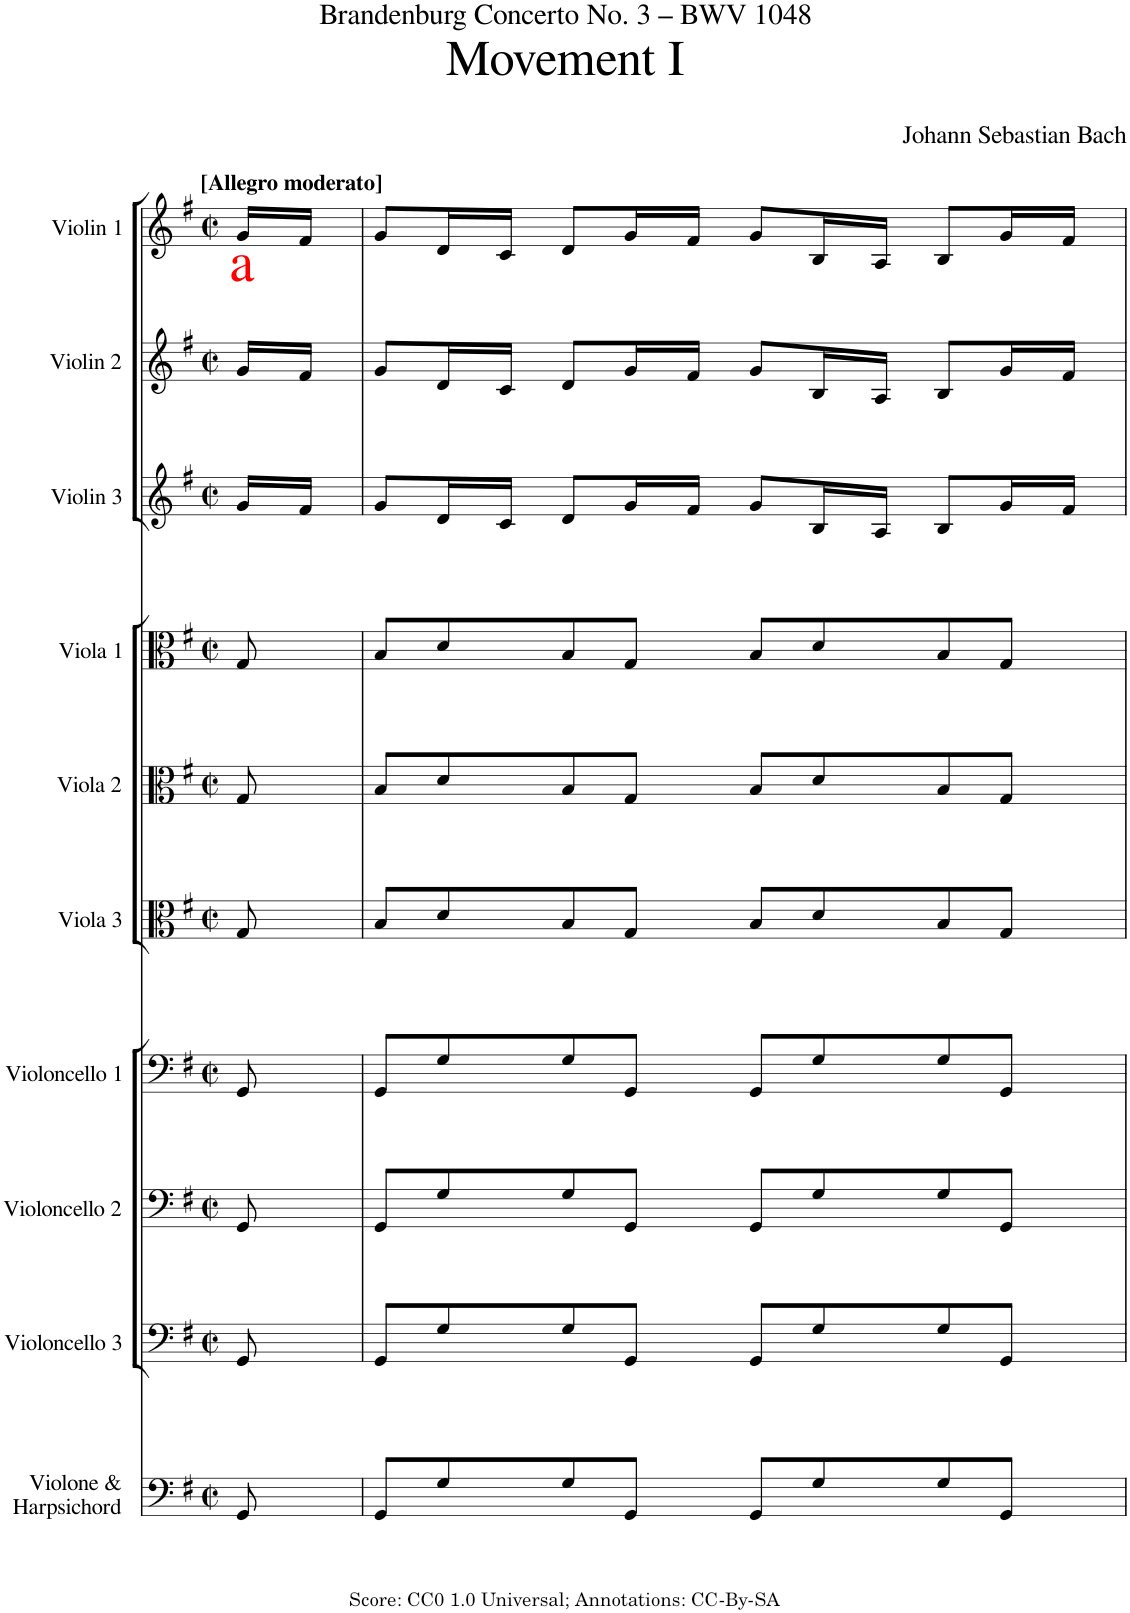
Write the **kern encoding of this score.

**kern	**kern	**kern	**kern	**kern	**kern	**kern	**kern	**kern	**kern	**text
*part10	*part9	*part8	*part7	*part6	*part5	*part4	*part3	*part2	*part1	*part1
*staff10	*staff9	*staff8	*staff7	*staff6	*staff5	*staff4	*staff3	*staff2	*staff1	*staff1
*I"Violone &amp; Harpsichord	*I"Violoncello 3	*I"Violoncello 2	*I"Violoncello 1	*I"Viola 3	*I"Viola 2	*I"Viola 1	*I"Violin 3	*I"Violin 2	*I"Violin 1	*
*I'Vne. &amp; Hch.	*I'Vc. 3	*I'Vc. 2	*I'Vc. 1	*I'Vla. 3	*I'Vla. 2	*I'Vla. 1	*I'Vln. 3	*I'Vln. 2	*I'Vln. 1	*
*clefF4	*clefF4	*clefF4	*clefF4	*clefC3	*clefC3	*clefC3	*clefG2	*clefG2	*clefG2	*
*k[f#]	*k[f#]	*k[f#]	*k[f#]	*k[f#]	*k[f#]	*k[f#]	*k[f#]	*k[f#]	*k[f#]	*
*M4/4	*M4/4	*M4/4	*M4/4	*M4/4	*M4/4	*M4/4	*M4/4	*M4/4	*M4/4	*
*met(c|)	*met(c|)	*met(c|)	*met(c|)	*met(c|)	*met(c|)	*met(c|)	*met(c|)	*met(c|)	*met(c|)	*
=1	=1	=1	=1	=1	=1	=1	=1	=1	=1	=1
!	!	!	!	!	!	!	!	!	!LO:TX:a:B:t=[Allegro moderato]	!
!	!	!	!	!	!	!	!	!	!	!LO:LY:b:color=#FF0000
8GG/	8GG/	8GG/	8GG/	8G/	8G/	8G/	16g/LL	16g/LL	16g/LL	a
.	.	.	.	.	.	.	16f#/JJ	16f#/JJ	16f#/JJ	.
=2	=2	=2	=2	=2	=2	=2	=2	=2	=2	=2
8GG/L	8GG/L	8GG/L	8GG/L	8B/L	8B/L	8B/L	8g/L	8g/L	8g/L	.
8G/	8G/	8G/	8G/	8d/	8d/	8d/	16d/L	16d/L	16d/L	.
.	.	.	.	.	.	.	16c/JJ	16c/JJ	16c/JJ	.
8G/	8G/	8G/	8G/	8B/	8B/	8B/	8d/L	8d/L	8d/L	.
8GG/J	8GG/J	8GG/J	8GG/J	8G/J	8G/J	8G/J	16g/L	16g/L	16g/L	.
.	.	.	.	.	.	.	16f#/JJ	16f#/JJ	16f#/JJ	.
8GG/L	8GG/L	8GG/L	8GG/L	8B/L	8B/L	8B/L	8g/L	8g/L	8g/L	.
8G/	8G/	8G/	8G/	8d/	8d/	8d/	16B/L	16B/L	16B/L	.
.	.	.	.	.	.	.	16A/JJ	16A/JJ	16A/JJ	.
8G/	8G/	8G/	8G/	8B/	8B/	8B/	8B/L	8B/L	8B/L	.
8GG/J	8GG/J	8GG/J	8GG/J	8G/J	8G/J	8G/J	16g/L	16g/L	16g/L	.
.	.	.	.	.	.	.	16f#/JJ	16f#/JJ	16f#/JJ	.
=	=	=	=	=	=	=	=	=	=	=
*-	*-	*-	*-	*-	*-	*-	*-	*-	*-	*-
